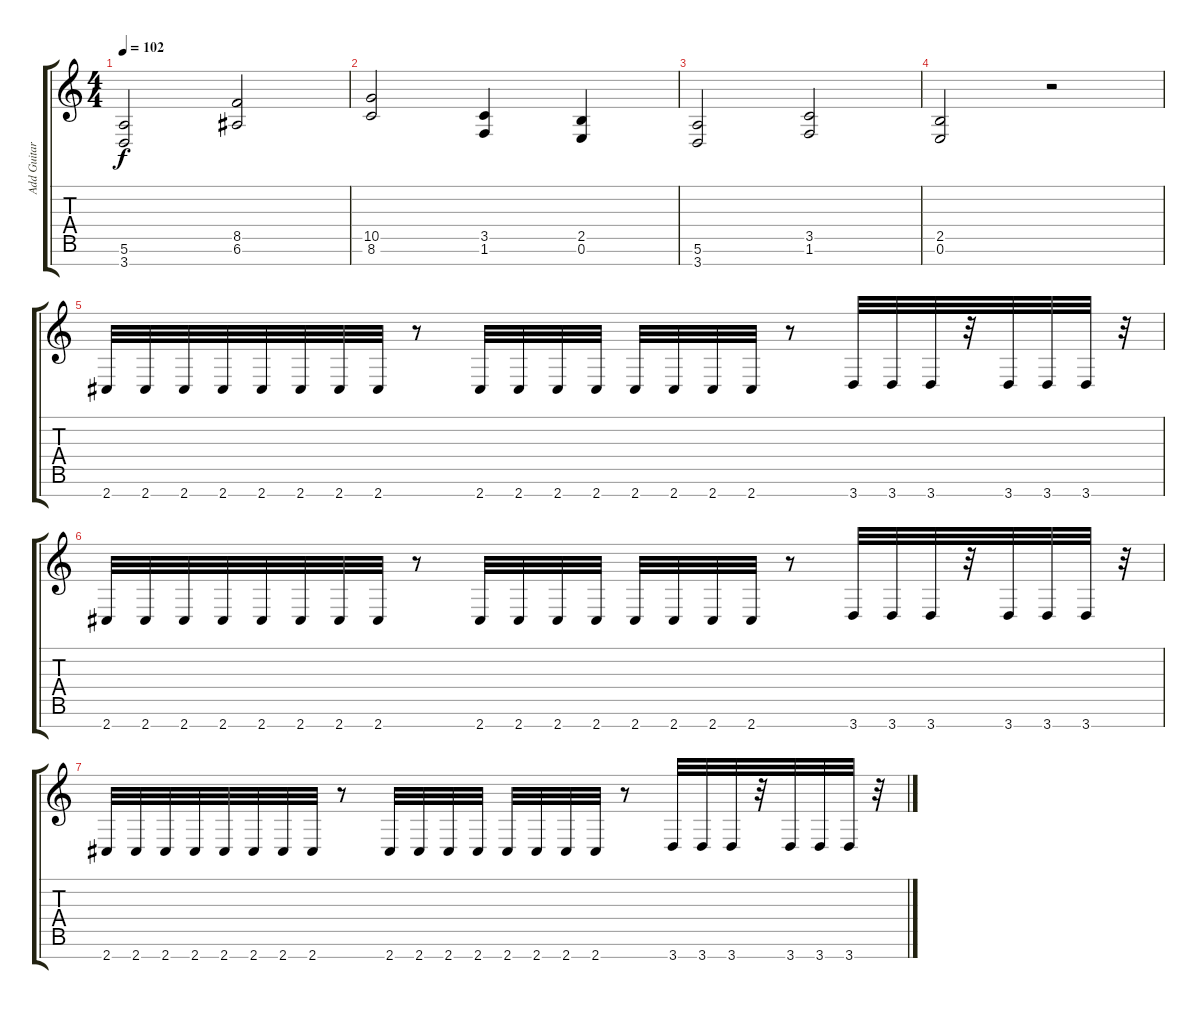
\track ("Add Guitar" "Add Guitar") {instrument distortionguitar}
\staff {score tabs}
\tuning (E4 B3 G3 D3 A2 E2 B1) {hide}
\ts (4 4)
\tempo 102
\clef g2
\ks c
(5.6 3.7).2{dy f} (8.5 6.6).2 |
(10.5 8.6).2 (3.5 1.6).4 (2.5 0.6).4 |
(5.6 3.7).2 (3.5 1.6).2 |
(2.5 0.6).2 r.2 |
2.7.32{balance 14} 2.7.32 2.7.32 2.7.32 2.7.32 2.7.32 2.7.32 2.7.32 r.8 2.7.32 2.7.32 2.7.32 2.7.32 2.7.32 2.7.32 2.7.32 2.7.32 r.8 3.7.32 3.7.32 3.7.32 r.32 3.7.32 3.7.32 3.7.32 r.32 |
2.7.32 2.7.32 2.7.32 2.7.32 2.7.32 2.7.32 2.7.32 2.7.32 r.8 2.7.32 2.7.32 2.7.32 2.7.32 2.7.32 2.7.32 2.7.32 2.7.32 r.8 3.7.32 3.7.32 3.7.32 r.32 3.7.32 3.7.32 3.7.32 r.32 |
2.7.32 2.7.32 2.7.32 2.7.32 2.7.32 2.7.32 2.7.32 2.7.32 r.8 2.7.32 2.7.32 2.7.32 2.7.32 2.7.32 2.7.32 2.7.32 2.7.32 r.8 3.7.32 3.7.32 3.7.32 r.32 3.7.32 3.7.32 3.7.32 r.32
